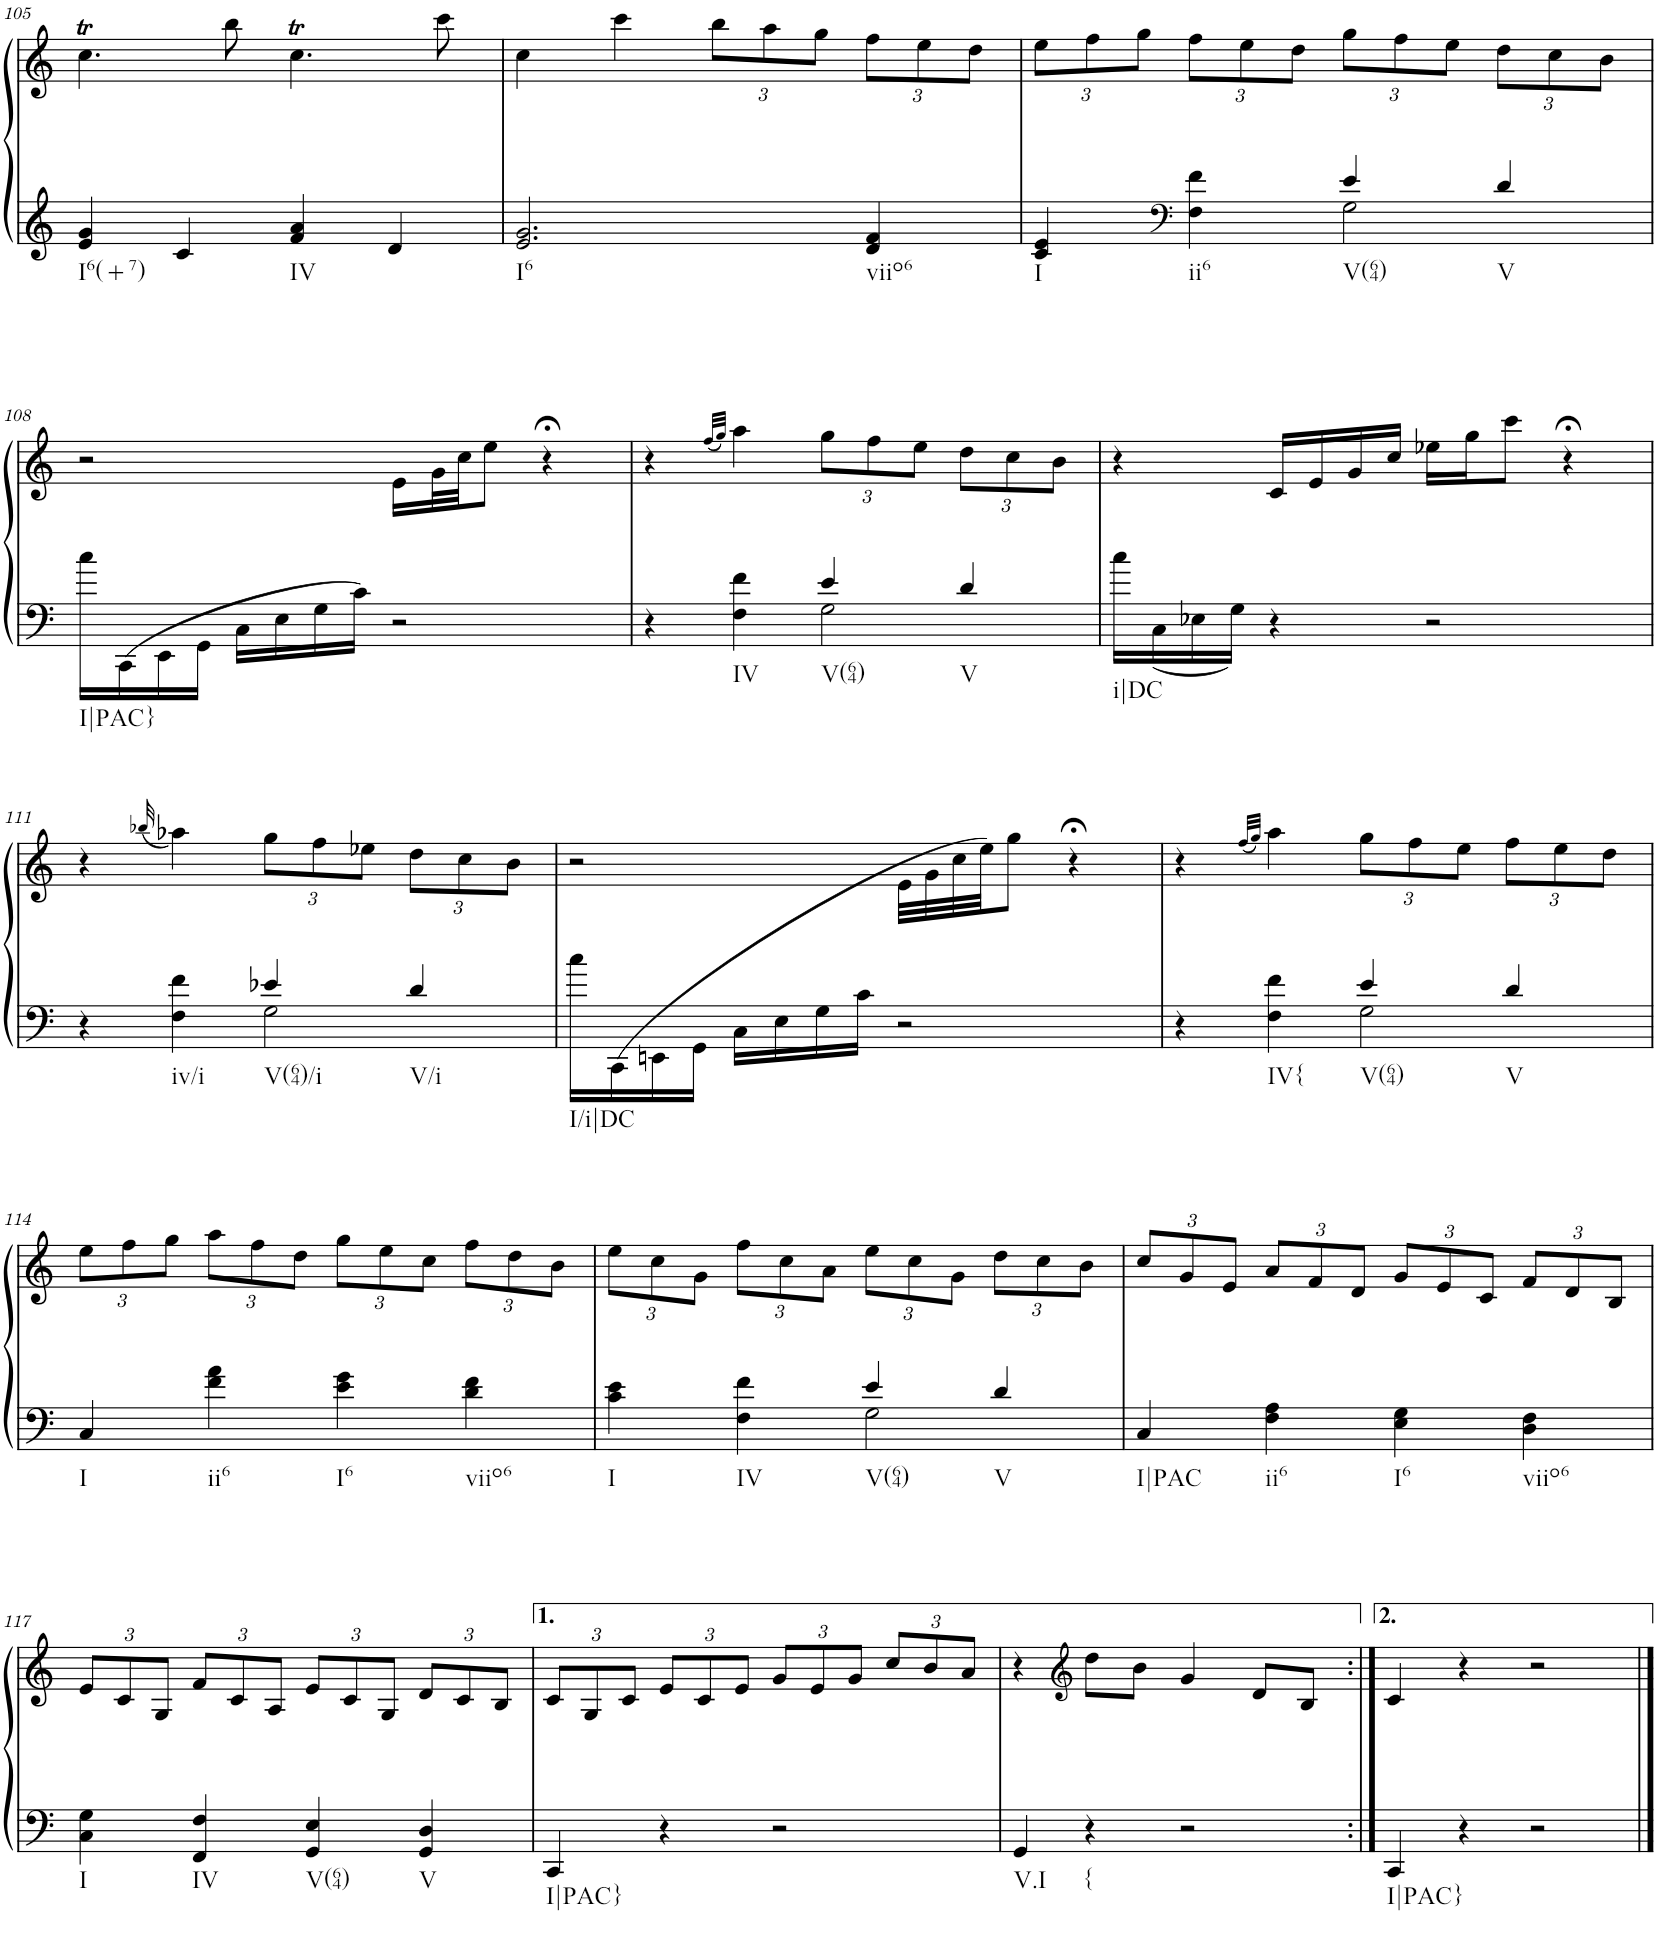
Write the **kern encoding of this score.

**kern	**kern
*part1	*part1
*staff2	*staff1
*I"Piano	*
*I'Pno.	*
!!LO:PB:g=z
*clefG2	*clefG2
*k[]	*k[]
*M2/2	*M2/2
*met(c|)	*met(c|)
=105	=105
!LO:TX:b:t=I6(+7)	!
4e/ 4g/	4.ccT\
4c/	.
.	8bb\
!LO:TX:b:t=IV	!
4f/ 4a/	4.ccT\
4d/	.
.	8ccc\
=106	=106
!LO:TX:b:t=I6	!
2.e/ 2.g/	4cc\
.	4ccc\
*	*Xbrackettup
.	12bb\L
.	12aa\
.	12gg\J
!LO:TX:b:t=viio6	!
4d/ 4f/	12ff\L
.	12ee\
.	12dd\J
=107	=107
*^	*
!LO:TX:b:t=I	!	!
4c/ 4e/	2ryy	12ee\L
.	.	12ff\
.	.	12gg\J
*clefF4	*	*
!LO:TX:b:t=ii6	!	!
4F\ 4f\	.	12ff\L
.	.	12ee\
.	.	12dd\J
!LO:TX:b:t=V(64)	!	!
4e/	2G\	12gg\L
.	.	12ff\
.	.	12ee\J
!LO:TX:b:t=V	!	!
4d/	.	12dd\L
.	.	12cc\
.	.	12b\J
*v	*v	*
!!LO:LB:g=z
=108	=108
!LO:TX:b:t=I|PAC}	!
16cc\LL	2r
16CC\	.
16EE\	.
16GG\JJ	.
16C\LL	.
16E\	.
16G\	.
16c\JJ	.
2r	16e\LL
.	32g\L
.	32cc\JJ
.	8ee\J
.	4r;<
=109	=109
*^	*
4r	2ryy	4r
.	.	(32qff/LLL
.	.	32qgg/JJJ)
!LO:TX:b:t=IV	!	!
4F\ 4f\	.	4aa\
!LO:TX:b:t=V(64)	!	!
4e/	2G\	12gg\L
.	.	12ff\
.	.	12ee\J
!LO:TX:b:t=V	!	!
4d/	.	12dd\L
.	.	12cc\
.	.	12b\J
*v	*v	*
=110	=110
!LO:TX:b:t=i|DC	!
16cc\LL	4r
16C\	.
16E-X\	.
16G\JJ	.
4r	16c/LL
.	16e/
.	16g/
.	16cc/JJ
2r	16ee-X\LL
.	16gg\J
.	8ccc\J
.	4r;<
!!LO:LB:g=z
=111	=111
*^	*
4r	2ryy	4r
.	.	(32qbb-X/
!LO:TX:b:t=iv/i	!	!
4F\ 4f\	.	4aa-X\)
!LO:TX:b:t=V(64)/i	!	!
4e-X/	2G\	12gg\L
.	.	12ff\
.	.	12ee-X\J
!LO:TX:b:t=V/i	!	!
4d/	.	12dd\L
.	.	12cc\
.	.	12b\J
*v	*v	*
=112	=112
!LO:TX:b:t=I/i|DC	!
16cc\LL	2r
(16CC\	.
16EEn\	.
16GG\JJ	.
16C\LL	.
16E\	.
16G\	.
16c\JJ	.
2r	32e\LLL
.	32g\
.	32cc\
.	(32ee\JJ
.	8gg\J
.	4r;<
=113	=113
*^	*
4r	2ryy	4r
.	.	32qff/LLL
.	.	32qgg/JJJ)
!LO:TX:b:t=IV{	!	!
4F\ 4f\	.	4aa\
!LO:TX:b:t=V(64)	!	!
4e/	2G\	12gg\L
.	.	12ff\
.	.	12ee\J
!LO:TX:b:t=V	!	!
4d/	.	12ff\L
.	.	12ee\
.	.	12dd\J
*v	*v	*
!!LO:LB:g=z
=114	=114
!LO:TX:b:t=I	!
4C/	12ee\L
.	12ff\
.	12gg\J
!LO:TX:b:t=ii6	!
4f\ 4a\	12aa\L
.	12ff\
.	12dd\J
!LO:TX:b:t=I6	!
4e\ 4g\	12gg\L
.	12ee\
.	12cc\J
!LO:TX:b:t=viio6	!
4d\ 4f\	12ff\L
.	12dd\
.	12b\J
=115	=115
*^	*
!LO:TX:b:t=I	!	!
4c\ 4e\	2ryy	12ee\L
.	.	12cc\
.	.	12g\J
!LO:TX:b:t=IV	!	!
4F\ 4f\	.	12ff\L
.	.	12cc\
.	.	12a\J
!LO:TX:b:t=V(64)	!	!
4e/	2G\	12ee\L
.	.	12cc\
.	.	12g\J
!LO:TX:b:t=V	!	!
4d/	.	12dd\L
.	.	12cc\
.	.	12b\J
*v	*v	*
=116	=116
!LO:TX:b:t=I|PAC	!
4C/	12cc/L
.	12g/
.	12e/J
!LO:TX:b:t=ii6	!
4F\ 4A\	12a/L
.	12f/
.	12d/J
!LO:TX:b:t=I6	!
4E\ 4G\	12g/L
.	12e/
.	12c/J
!LO:TX:b:t=viio6	!
4D\ 4F\	12f/L
.	12d/
.	12B/J
!!LO:LB:g=z
=117	=117
!LO:TX:b:t=I	!
4C\ 4G\	12e/L
.	12c/
.	12G/J
!LO:TX:b:t=IV	!
4FF/ 4F/	12f/L
.	12c/
.	12A/J
!LO:TX:b:t=V(64)	!
4GG/ 4E/	12e/L
.	12c/
.	12G/J
!LO:TX:b:t=V	!
4GG/ 4D/	12d/L
.	12c/
.	12B/J
=118	=118
!LO:TX:b:t=I|PAC}	!
4CC/	12c/L
.	12G/
.	12c/J
4r	12e/L
.	12c/
.	12e/J
2r	12g/L
.	12e/
.	12g/J
.	12cc/L
.	12b/
.	12a/J
=119	=119
!LO:TX:b:t=V.I	!
4GG/	4r
*	*clefG2
!LO:TX:b:t={	!
4r	8dd\L
.	8b\J
2r	4g/
.	8d/L
.	8B/J
=118:|!	=118:|!
!LO:TX:b:t=I|PAC}	!
4CC/	4c/
4r	4r
2r	2r
==	==
*-	*-
